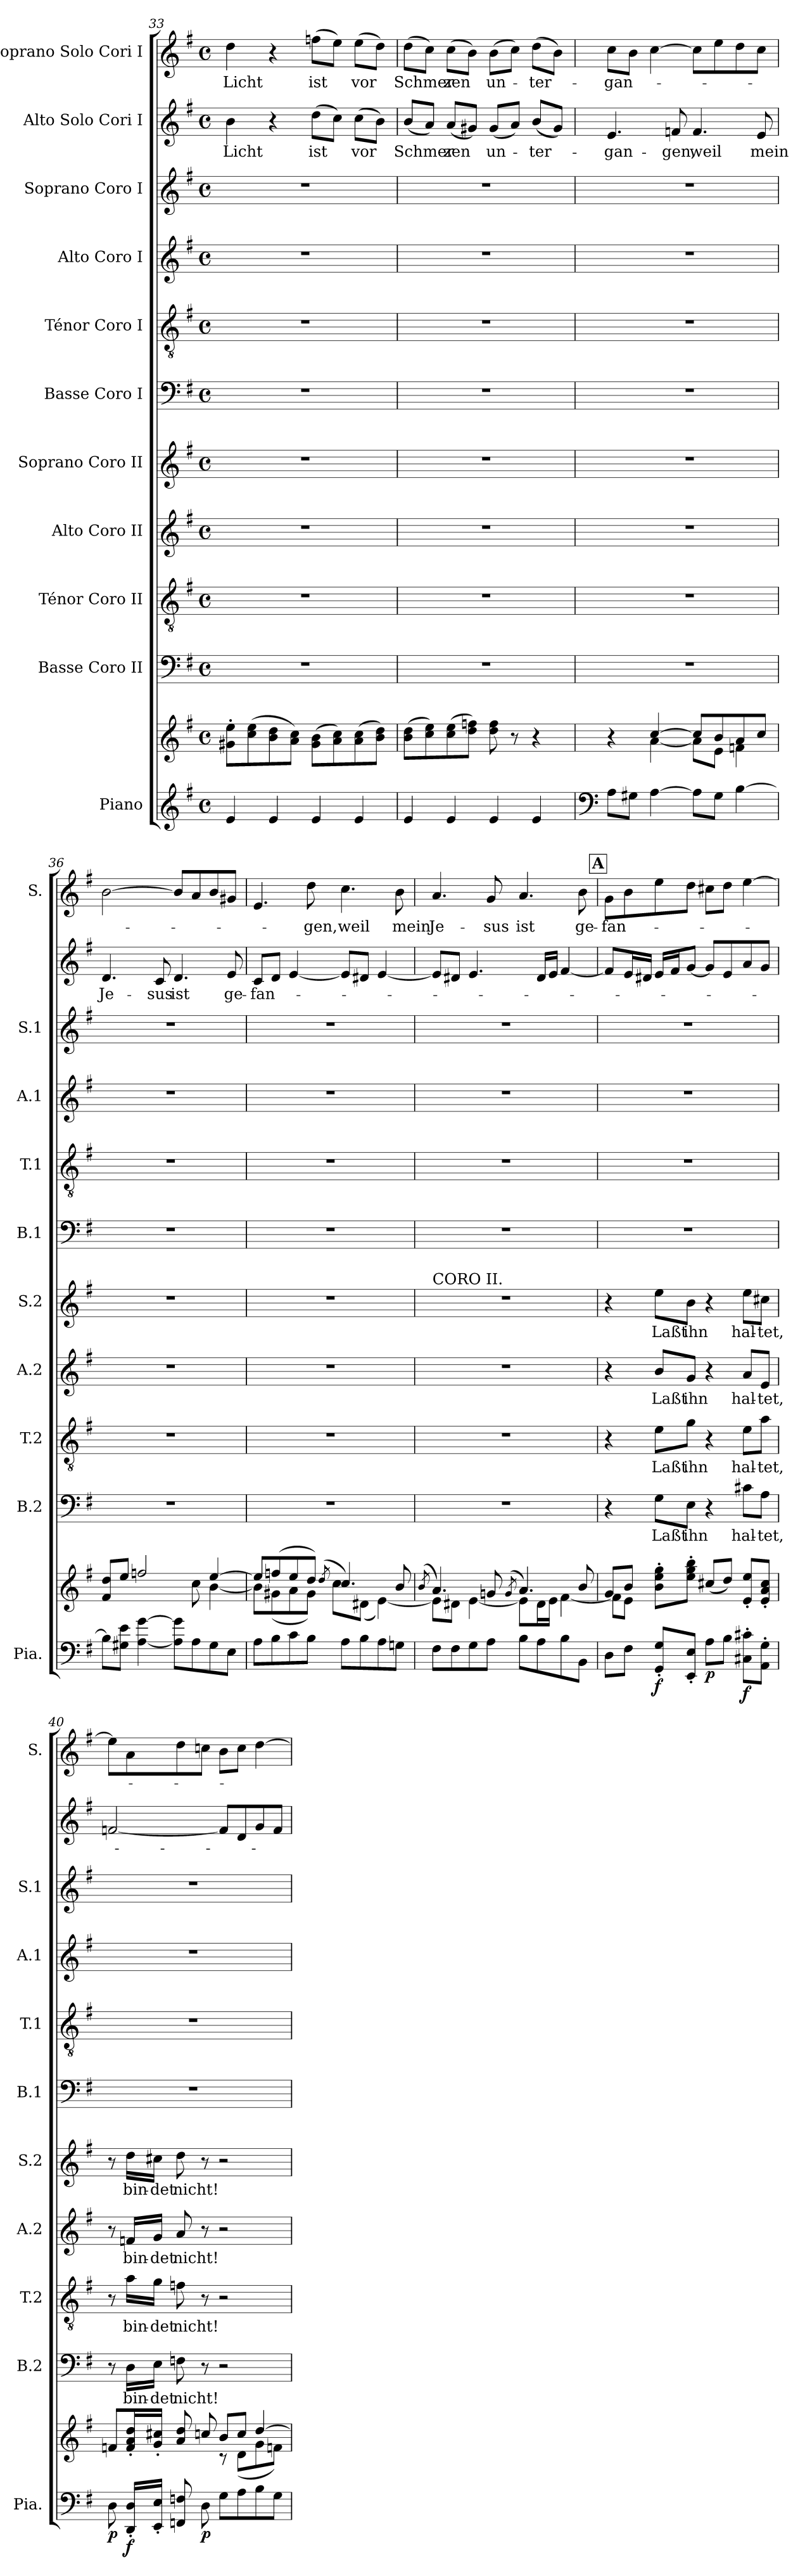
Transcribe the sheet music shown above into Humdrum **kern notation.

**kern	**kern	**dynam	**kern	**text	**kern	**text	**kern	**text	**kern	**text	**kern	**kern	**kern	**kern	**kern	**text	**kern	**text
*part11	*part11	*part11	*part10	*part10	*part9	*part9	*part8	*part8	*part7	*part7	*part6	*part5	*part4	*part3	*part2	*part2	*part1	*part1
*staff12	*staff11	*staff11/12	*staff10	*staff10	*staff9	*staff9	*staff8	*staff8	*staff7	*staff7	*staff6	*staff5	*staff4	*staff3	*staff2	*staff2	*staff1	*staff1
*I"Piano	*	*	*I"Basse Coro II	*	*I"Ténor Coro II	*	*I"Alto Coro II	*	*I"Soprano Coro II	*	*I"Basse Coro I	*I"Ténor Coro I	*I"Alto Coro I	*I"Soprano Coro I	*I"Alto Solo Cori I	*	*I"Soprano Solo Cori I	*
*I'Pia.	*	*	*I'B.2	*	*I'T.2	*	*I'A.2	*	*I'S.2	*	*I'B.1	*I'T.1	*I'A.1	*I'S.1	*	*	*I'S.	*
*clefG2	*clefG2	*	*clefF4	*	*clefGv2	*	*clefG2	*	*clefG2	*	*clefF4	*clefGv2	*clefG2	*clefG2	*clefG2	*	*clefG2	*
*k[f#]	*k[f#]	*	*k[f#]	*	*k[f#]	*	*k[f#]	*	*k[f#]	*	*k[f#]	*k[f#]	*k[f#]	*k[f#]	*k[f#]	*	*k[f#]	*
*M4/4	*M4/4	*	*M4/4	*	*M4/4	*	*M4/4	*	*M4/4	*	*M4/4	*M4/4	*M4/4	*M4/4	*M4/4	*	*M4/4	*
*met(c)	*met(c)	*	*met(c)	*	*met(c)	*	*met(c)	*	*met(c)	*	*met(c)	*met(c)	*met(c)	*met(c)	*met(c)	*	*met(c)	*
=33	=33	=33	=33	=33	=33	=33	=33	=33	=33	=33	=33	=33	=33	=33	=33	=33	=33	=33
!	!	!	!	!	!	!	!	!	!	!	!	!	!	!	!	!LO:LY:b	!	!LO:LY:b
4e/	8g#X\' 8ee\'L	.	1r	.	1r	.	1r	.	1r	.	1r	1r	1r	1r	4b!\	Licht	4dd!\	Licht
.	(8cc\ 8ee\	.	.	.	.	.	.	.	.	.	.	.	.	.	.	.	.	.
4e/	8b\ 8dd\	.	.	.	.	.	.	.	.	.	.	.	.	.	4r	.	4r	.
.	8a\ 8cc\J)	.	.	.	.	.	.	.	.	.	.	.	.	.	.	.	.	.
!	!	!	!	!	!	!	!	!	!	!	!	!	!	!	!	!LO:LY:b	!	!LO:LY:b
4e/	(8g#\ 8b\L	.	.	.	.	.	.	.	.	.	.	.	.	.	(8dd!\L	ist	(8ffn!\L	ist
.	8a\ 8cc\)	.	.	.	.	.	.	.	.	.	.	.	.	.	8cc!\J)	.	8ee!\J)	.
!	!	!	!	!	!	!	!	!	!	!	!	!	!	!	!	!LO:LY:b	!	!LO:LY:b
4e/	(8a\ 8cc\	.	.	.	.	.	.	.	.	.	.	.	.	.	(8cc!\L	vor	(8ee!\L	vor
.	8b\ 8dd\J)	.	.	.	.	.	.	.	.	.	.	.	.	.	8b!\J)	.	8dd!\J)	.
=34	=34	=34	=34	=34	=34	=34	=34	=34	=34	=34	=34	=34	=34	=34	=34	=34	=34	=34
!	!	!	!	!	!	!	!	!	!	!	!	!	!	!	!	!LO:LY:b	!	!LO:LY:b
4e/	(8b\ 8dd\L	.	1r	.	1r	.	1r	.	1r	.	1r	1r	1r	1r	(8b!/L	Schmer-	(8dd!\L	Schmer-
.	8cc\ 8ee\)	.	.	.	.	.	.	.	.	.	.	.	.	.	8a!/J)	.	8cc!\J)	.
!	!	!	!	!	!	!	!	!	!	!	!	!	!	!	!	!LO:LY:b	!	!LO:LY:b
4e/	(8cc\ 8ee\	.	.	.	.	.	.	.	.	.	.	.	.	.	(8a!/L	-zen	(8cc!\L	-zen
.	8dd\ 8ffn\J)	.	.	.	.	.	.	.	.	.	.	.	.	.	8g#X!/J)	.	8b!\J)	.
!	!	!	!	!	!	!	!	!	!	!	!	!	!	!	!	!LO:LY:b	!	!LO:LY:b
4e/	8dd\ 8ff\	.	.	.	.	.	.	.	.	.	.	.	.	.	(8g#!/L	un-	(8b!\L	un-
.	8r	.	.	.	.	.	.	.	.	.	.	.	.	.	8a!/J)	.	8cc!\J)	.
!	!	!	!	!	!	!	!	!	!	!	!	!	!	!	!	!LO:LY:b	!	!LO:LY:b
4e/	4r	.	.	.	.	.	.	.	.	.	.	.	.	.	(8b!/L	-ter-	(8dd!\L	-ter-
.	.	.	.	.	.	.	.	.	.	.	.	.	.	.	8g#!/J)	.	8b!\J)	.
=35	=35	=35	=35	=35	=35	=35	=35	=35	=35	=35	=35	=35	=35	=35	=35	=35	=35	=35
*clefF4	*	*	*	*	*	*	*	*	*	*	*	*	*	*	*	*	*	*
*	*^	*	*	*	*	*	*	*	*	*	*	*	*	*	*	*	*	*
!	!	!	!	!	!	!	!	!	!	!	!	!	!	!	!	!	!LO:LY:b	!	!LO:LY:b
8A\L	4r	4ryy	.	1r	.	1r	.	1r	.	1r	.	1r	1r	1r	1r	4.e!/	-gan-	8cc!\L	-gan-
8G#X\J	.	.	.	.	.	.	.	.	.	.	.	.	.	.	.	.	.	8b!\J	.
[4A\	[4cc/	[4a\	.	.	.	.	.	.	.	.	.	.	.	.	.	.	.	[4cc!\	.
!	!	!	!	!	!	!	!	!	!	!	!	!	!	!	!	!	!LO:LY:b	!	!
.	.	.	.	.	.	.	.	.	.	.	.	.	.	.	.	8fn!/	-gen,	.	.
!	!	!	!	!	!	!	!	!	!	!	!	!	!	!	!	!	!LO:LY:b	!	!
8A\L]	8cc/L]	8a\L]	.	.	.	.	.	.	.	.	.	.	.	.	.	4.f!/	weil	8cc!\L]	.
8G#\J	8b/	8e\J	.	.	.	.	.	.	.	.	.	.	.	.	.	.	.	8ee!\	.
[4B\	8a/	4fn\	.	.	.	.	.	.	.	.	.	.	.	.	.	.	.	8dd!\	.
!	!	!	!	!	!	!	!	!	!	!	!	!	!	!	!	!	!LO:LY:b	!	!
.	8cc/J	.	.	.	.	.	.	.	.	.	.	.	.	.	.	8e!/	mein	8cc!\J	.
!!LO:PB:g=z
=36	=36	=36	=36	=36	=36	=36	=36	=36	=36	=36	=36	=36	=36	=36	=36	=36	=36	=36	=36
!	!	!	!	!	!	!	!	!	!	!	!	!	!	!	!	!	!LO:LY:b	!	!
8B\L]	8f#/ 8dd/L	2ryy	.	1r	.	1r	.	1r	.	1r	.	1r	1r	1r	1r	4.d!/	Je-	[2b!\	.
8G#X\ 8e\J	8ee/J	.	.	.	.	.	.	.	.	.	.	.	.	.	.	.	.	.	.
[4A\ [4g\	2ffn/	.	.	.	.	.	.	.	.	.	.	.	.	.	.	.	.	.	.
!	!	!	!	!	!	!	!	!	!	!	!	!	!	!	!	!	!LO:LY:b	!	!
.	.	.	.	.	.	.	.	.	.	.	.	.	.	.	.	8c!/	-sus	.	.
!	!	!	!	!	!	!	!	!	!	!	!	!	!	!	!	!	!LO:LY:b	!	!
8A\] 8g\]L	.	8ryy	.	.	.	.	.	.	.	.	.	.	.	.	.	4.d!/	ist	8b!/L]	.
8A\	.	8cc\	.	.	.	.	.	.	.	.	.	.	.	.	.	.	.	8a!/	.
8G#\	[4ee/	[4b\	.	.	.	.	.	.	.	.	.	.	.	.	.	.	.	8b!/	.
!	!	!	!	!	!	!	!	!	!	!	!	!	!	!	!	!	!LO:LY:b	!	!
8E\J	.	.	.	.	.	.	.	.	.	.	.	.	.	.	.	8e!/	ge-	8g#X!/J	.
=37	=37	=37	=37	=37	=37	=37	=37	=37	=37	=37	=37	=37	=37	=37	=37	=37	=37	=37	=37
!	!	!	!	!	!	!	!	!	!	!	!	!	!	!	!	!	!LO:LY:b	!	!
8A\L	8ee/L]	8b\L]	.	1r	.	1r	.	1r	.	1r	.	1r	1r	1r	1r	8c!/L	-fan-	4.e!/	.
8B\	(8ffn/	(8g#X\	.	.	.	.	.	.	.	.	.	.	.	.	.	8d!/J	.	.	.
8c\	8ee/	8a\	.	.	.	.	.	.	.	.	.	.	.	.	.	[4e!/	.	.	.
!	!	!	!	!	!	!	!	!	!	!	!	!	!	!	!	!	!	!	!LO:LY:b
8B\J	8dd/J)	8g#\J)	.	.	.	.	.	.	.	.	.	.	.	.	.	.	.	8dd!\	-gen,
.	(8qdd/	.	.	.	.	.	.	.	.	.	.	.	.	.	.	.	.	.	.
!	!	!	!	!	!	!	!	!	!	!	!	!	!	!	!	!	!	!	!LO:LY:b
8A\L	4.cc/)	8cc\L	.	.	.	.	.	.	.	.	.	.	.	.	.	8e!/L]	.	4.cc!\	weil
8B\	.	(8d#X\J	.	.	.	.	.	.	.	.	.	.	.	.	.	8d#X!/J	.	.	.
8A\	.	[4e\)	.	.	.	.	.	.	.	.	.	.	.	.	.	[4e!/	.	.	.
!	!	!	!	!	!	!	!	!	!	!	!	!	!	!	!	!	!	!	!LO:LY:b
8Gn\J	8b/	.	.	.	.	.	.	.	.	.	.	.	.	.	.	.	.	8b!\	mein
!!LO:PB:g=z
=38	=38	=38	=38	=38	=38	=38	=38	=38	=38	=38	=38	=38	=38	=38	=38	=38	=38	=38	=38
.	(8qb/	.	.	.	.	.	.	.	.	.	.	.	.	.	.	.	.	.	.
!	!	!	!	!	!	!	!	!	!	!LO:TX:a:t=CORO II.	!	!	!	!	!	!	!	!	!
!	!	!	!	!	!	!	!	!	!	!	!	!	!	!	!	!	!	!	!LO:LY:b
8F#\L	4.a/)	8e\L]	.	1r	.	1r	.	1r	.	1r	.	1r	1r	1r	1r	8e!/L]	.	4.a!/	Je-
8F#\	.	8d#X\J	.	.	.	.	.	.	.	.	.	.	.	.	.	8d#X!/J	.	.	.
8G\	.	[4e\	.	.	.	.	.	.	.	.	.	.	.	.	.	4.e!/	.	.	.
!	!	!	!	!	!	!	!	!	!	!	!	!	!	!	!	!	!	!	!LO:LY:b
8A\J	8gn/	.	.	.	.	.	.	.	.	.	.	.	.	.	.	.	.	8g!/	-sus
.	(8qg/	.	.	.	.	.	.	.	.	.	.	.	.	.	.	.	.	.	.
!	!	!	!	!	!	!	!	!	!	!	!	!	!	!	!	!	!	!	!LO:LY:b
8B\L	4.a/)	8e\L]	.	.	.	.	.	.	.	.	.	.	.	.	.	.	.	4.a!/	ist
8A\	.	16d#\L	.	.	.	.	.	.	.	.	.	.	.	.	.	16d#!/LL	.	.	.
.	.	16e\JJ	.	.	.	.	.	.	.	.	.	.	.	.	.	16e!/JJ	.	.	.
8B\	.	[4f#\	.	.	.	.	.	.	.	.	.	.	.	.	.	[4f#!/	.	.	.
!	!	!	!	!	!	!	!	!	!	!	!	!	!	!	!	!	!	!	!LO:LY:b
8BB\J	8b/	.	.	.	.	.	.	.	.	.	.	.	.	.	.	.	.	8b!\	ge-
!!LO:REH:place=s1:a:B:fs=14:t=A
=39	=39	=39	=39	=39	=39	=39	=39	=39	=39	=39	=39	=39	=39	=39	=39	=39	=39	=39	=39
!	!	!	!	!	!	!	!	!	!	!	!	!	!	!	!	!	!	!	!LO:LY:b
8D\L	8g/L	8f#\L]	.	4r	.	4r	.	4r	.	4r	.	1r	1r	1r	1r	8f#!/L]	.	8g!\L	-fan-
8F#\J	8b/J	8e\J	.	.	.	.	.	.	.	.	.	.	.	.	.	16e!/L	.	8b!\	.
.	.	.	.	.	.	.	.	.	.	.	.	.	.	.	.	16d#X!/JJ	.	.	.
!	!	!	!LO:DY:b=2	!	!LO:LY:b	!	!LO:LY:b	!	!LO:LY:b	!	!LO:LY:b	!	!	!	!	!	!	!	!
8GG/' 8G/'L	8b\' 8ee\' 8gg\'L	2.ryy	f	8G!\L	Laßt	8e!\L	Laßt	8b!/L	Laßt	8ee!\L	Laßt	.	.	.	.	16e!/LL	.	8ee!\	.
.	.	.	.	.	.	.	.	.	.	.	.	.	.	.	.	16f#!/J	.	.	.
!	!	!	!	!	!LO:LY:b	!	!LO:LY:b	!	!LO:LY:b	!	!LO:LY:b	!	!	!	!	!	!	!	!
8EE/' 8E/'J	8ee\' 8gg\' 8bb\'J	.	.	8E!\J	ihn	8g!\J	ihn	8g!/J	ihn	8b!\J	ihn	.	.	.	.	[8g!/J	.	8dd!\J	.
!	!	!	!LO:DY:b=2	!	!	!	!	!	!	!	!	!	!	!	!	!	!	!	!
8A\L	(8cc#X/L	.	p	4r	.	4r	.	4r	.	4r	.	.	.	.	.	8g!/L]	.	8cc#X!\L	.
8B\J	8dd/J)	.	.	.	.	.	.	.	.	.	.	.	.	.	.	8e!/	.	8dd!\J	.
!	!	!	!LO:DY:b=2	!	!LO:LY:b	!	!LO:LY:b	!	!LO:LY:b	!	!LO:LY:b	!	!	!	!	!	!	!	!
8C#X\' 8c#X\'L	8e/' 8ee/'L	.	f	8c#X!\L	hal-	8e!\L	hal-	8a!/L	hal-	8ee!\L	hal-	.	.	.	.	8a!/	.	[4ee!\	.
!	!	!	!	!	!LO:LY:b	!	!LO:LY:b	!	!LO:LY:b	!	!LO:LY:b	!	!	!	!	!	!	!	!
8AA\' 8G\'J	8e/' 8a/' 8cc#/'J	.	.	8A!\J	-tet,	8a!\J	-tet,	8e!/J	-tet,	8cc#X!\J	-tet,	.	.	.	.	8g!/J	.	.	.
=40	=40	=40	=40	=40	=40	=40	=40	=40	=40	=40	=40	=40	=40	=40	=40	=40	=40	=40	=40
!	!	!	!LO:DY:b=2	!	!	!	!	!	!	!	!	!	!	!	!	!	!	!	!
8D\	8fn/L	2ryy	p	8r	.	8r	.	8r	.	8r	.	1r	1r	1r	1r	[2fn!/	.	8ee!\L]	.
!	!	!	!LO:DY:b=2	!	!LO:LY:b	!	!LO:LY:b	!	!LO:LY:b	!	!LO:LY:b	!	!	!	!	!	!	!	!
16DD/' 16D/'LL	16f/' 16a/' 16dd/'L	.	f	16D!\LL	bin-	16a!\LL	bin-	16fn!/LL	bin-	16dd!\LL	bin-	.	.	.	.	.	.	8a!\	.
!	!	!	!	!	!LO:LY:b	!	!LO:LY:b	!	!LO:LY:b	!	!LO:LY:b	!	!	!	!	!	!	!	!
16EE/' 16E/'JJ	16g/' 16cc#X/'JJ	.	.	16E!\JJ	-det	16g!\JJ	-det	16g!/JJ	-det	16cc#X!\JJ	-det	.	.	.	.	.	.	.	.
!	!	!	!	!	!LO:LY:b	!	!LO:LY:b	!	!LO:LY:b	!	!LO:LY:b	!	!	!	!	!	!	!	!
8FFn/ 8Fn/	8a/ 8dd/	.	.	8Fn!\	nicht!	8fn!\	nicht!	8a!/	nicht!	8dd!\	nicht!	.	.	.	.	.	.	8dd!\	.
!	!	!	!LO:DY:b=2	!	!	!	!	!	!	!	!	!	!	!	!	!	!	!	!
8D\	8ccn/	.	p	8r	.	8r	.	8r	.	8r	.	.	.	.	.	.	.	8ccn!\J	.
8G\L	8b/L	8r	.	2r	.	2r	.	2r	.	2r	.	.	.	.	.	8f!/L]	.	8b!\L	.
8A\	8cc/J	(8d\L	.	.	.	.	.	.	.	.	.	.	.	.	.	8d!/	.	8cc!\J	.
8B\	[4dd/	8g\	.	.	.	.	.	.	.	.	.	.	.	.	.	8g!/	.	[4dd!\	.
8G\J	.	8fn\J)	.	.	.	.	.	.	.	.	.	.	.	.	.	8f!/J	.	.	.
*	*v	*v	*	*	*	*	*	*	*	*	*	*	*	*	*	*	*	*	*
=	=	=	=	=	=	=	=	=	=	=	=	=	=	=	=	=	=	=
*-	*-	*-	*-	*-	*-	*-	*-	*-	*-	*-	*-	*-	*-	*-	*-	*-	*-	*-
